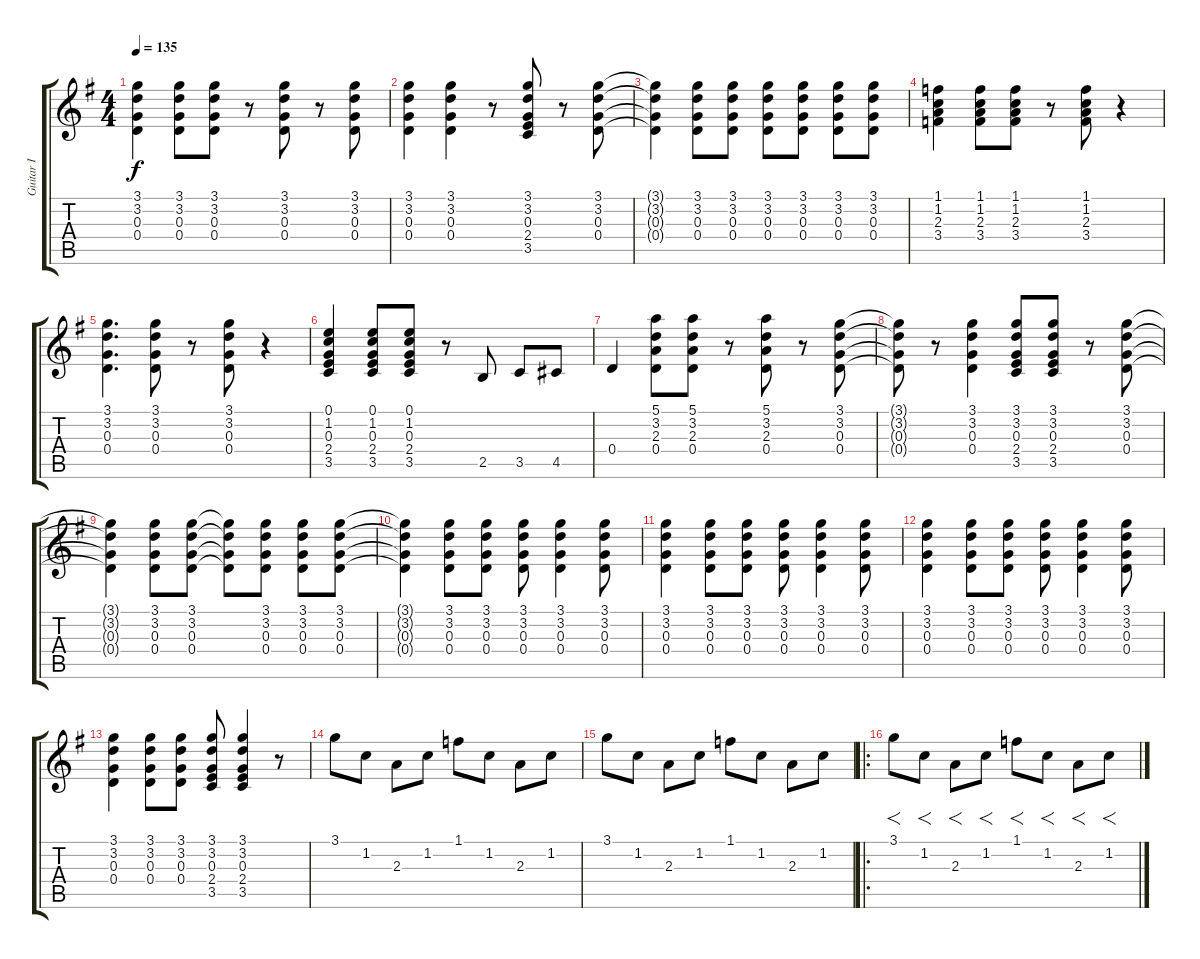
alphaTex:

\track ("Guitar I" "Guitar I") {instrument electricguitarclean}
\staff {score tabs}
\tuning (E4 B3 G3 D3 A2 E2) {hide}
\ts (4 4)
\tempo 135
\clef g2
\ks g
(3.1 3.2 0.3 0.4).4{dy f} (3.1 3.2 0.3 0.4).8 (3.1 3.2 0.3 0.4).8 r.8 (3.1 3.2 0.3 0.4).8 r.8 (3.1 3.2 0.3 0.4).8 |
(3.1 3.2 0.3 0.4).4 (3.1 3.2 0.3 0.4).4 r.8 (3.1 3.2 0.3 2.4 3.5).8 r.8 (3.1 3.2 0.3 0.4).8 |
(3.1{t} 3.2{t} 0.3{t} 0.4{t}).4 (3.1 3.2 0.3 0.4).8 (3.1 3.2 0.3 0.4).8 (3.1 3.2 0.3 0.4).8 (3.1 3.2 0.3 0.4).8 (3.1 3.2 0.3 0.4).8 (3.1 3.2 0.3 0.4).8 |
(1.1 1.2 2.3 3.4).4 (1.1 1.2 2.3 3.4).8 (1.1 1.2 2.3 3.4).8 r.8 (1.1 1.2 2.3 3.4).8 r.4 |
(3.1 3.2 0.3 0.4).4{d} (3.1 3.2 0.3 0.4).8 r.8 (3.1 3.2 0.3 0.4).8 r.4 |
(0.1 1.2 0.3 2.4 3.5).4 (0.1 1.2 0.3 2.4 3.5).8 (0.1 1.2 0.3 2.4 3.5).8 r.8 2.5.8 3.5.8 4.5.8 |
0.4.4 (5.1 3.2 2.3 0.4).8 (5.1 3.2 2.3 0.4).8 r.8 (5.1 3.2 2.3 0.4).8 r.8 (3.1 3.2 0.3 0.4).8 |
(3.1{t} 3.2{t} 0.3{t} 0.4{t}).8 r.8 (3.1 3.2 0.3 0.4).4 (3.1 3.2 0.3 2.4 3.5).8 (3.1 3.2 0.3 2.4 3.5).8 r.8 (3.1 3.2 0.3 0.4).8 |
(3.1{t} 3.2{t} 0.3{t} 0.4{t}).4 (3.1 3.2 0.3 0.4).8 (3.1 3.2 0.3 0.4).8 (3.1{t} 3.2{t} 0.3{t} 0.4{t}).8 (3.1 3.2 0.3 0.4).8 (3.1 3.2 0.3 0.4).8 (3.1 3.2 0.3 0.4).8 |
(3.1{t} 3.2{t} 0.3{t} 0.4{t}).4 (3.1 3.2 0.3 0.4).8 (3.1 3.2 0.3 0.4).8 (3.1 3.2 0.3 0.4).8 (3.1 3.2 0.3 0.4).4 (3.1 3.2 0.3 0.4).8 |
(3.1 3.2 0.3 0.4).4 (3.1 3.2 0.3 0.4).8 (3.1 3.2 0.3 0.4).8 (3.1 3.2 0.3 0.4).8 (3.1 3.2 0.3 0.4).4 (3.1 3.2 0.3 0.4).8 |
(3.1 3.2 0.3 0.4).4 (3.1 3.2 0.3 0.4).8 (3.1 3.2 0.3 0.4).8 (3.1 3.2 0.3 0.4).8 (3.1 3.2 0.3 0.4).4 (3.1 3.2 0.3 0.4).8 |
(3.1 3.2 0.3 0.4).4 (3.1 3.2 0.3 0.4).8 (3.1 3.2 0.3 0.4).8 (3.1 3.2 0.3 2.4 3.5).8 (3.1 3.2 0.3 2.4 3.5).4 r.8 |
3.1.8 1.2.8 2.3.8 1.2.8 1.1.8 1.2.8 2.3.8 1.2.8 |
3.1.8 1.2.8 2.3.8 1.2.8 1.1.8 1.2.8 2.3.8 1.2.8 |
\ro
3.1.8{f} 1.2.8{f} 2.3.8{f} 1.2.8{f} 1.1.8{f} 1.2.8{f} 2.3.8{f} 1.2.8{f}
